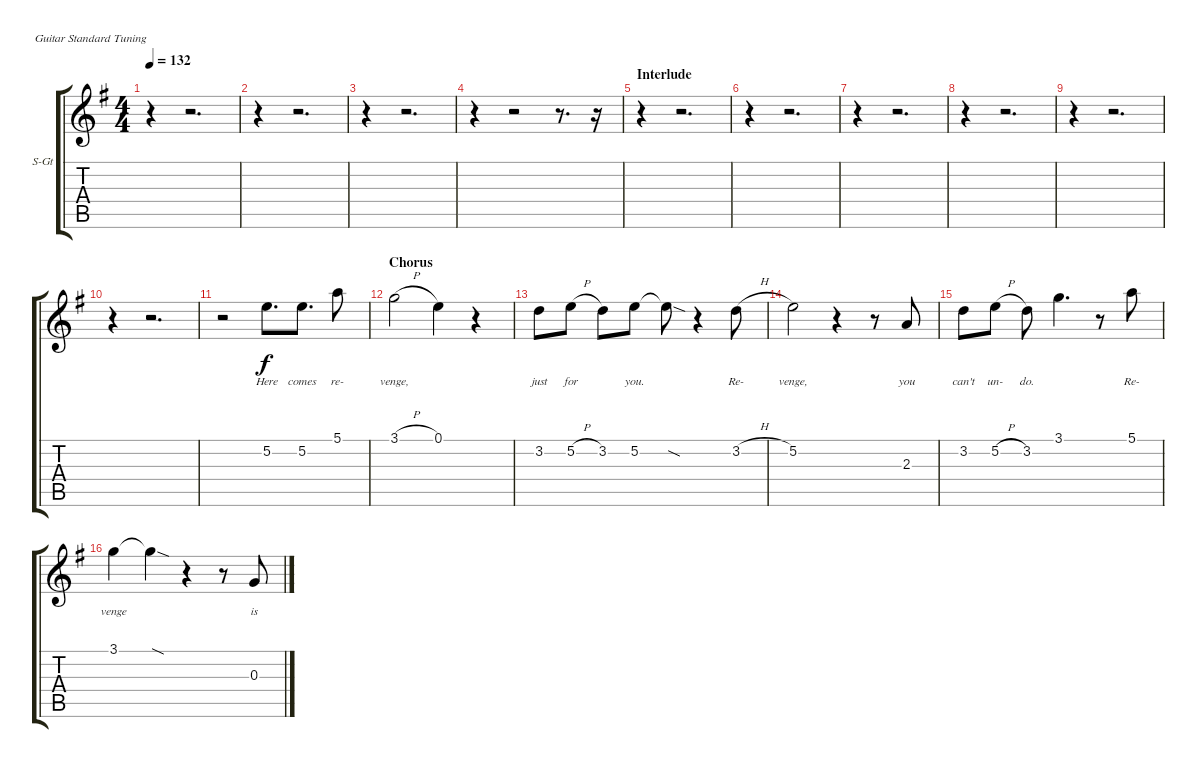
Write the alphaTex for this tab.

\bracketExtendMode groupsimilarinstruments
\firstSystemTrackNameOrientation horizontal
\otherSystemsTrackNameOrientation horizontal
\track ("Vocals" "S-Gt") {instrument clarinet}
\staff {score tabs}
\tuning (E4 B3 G3 D3 A2 E2)
\displaytranspose 12
\ts (4 4)
\tempo 132
\clef g2
\ks g
r.4{dy f} r.2{d} |
r.4 r.2{d} |
r.4 r.2{d} |
r.4 r.2 r.8{d} r.16 |
\section ("" "Interlude")
r.4 r.2{d} |
r.4 r.2{d} |
r.4 r.2{d} |
r.4 r.2{d} |
r.4 r.2{d} |
r.4 r.2{d} |
r.2 5.2.8{d lyrics (0 "Here") lyrics (1 "") lyrics (2 "") lyrics (3 "") lyrics (4 "")} 5.2.8{d lyrics (0 "comes") lyrics (1 "") lyrics (2 "") lyrics (3 "") lyrics (4 "")} 5.1.8{lyrics (0 "re-") lyrics (1 "") lyrics (2 "") lyrics (3 "") lyrics (4 "")} |
\section ("" "Chorus")
3.1{h}.2{lyrics (0 "venge,") lyrics (1 "") lyrics (2 "") lyrics (3 "") lyrics (4 "")} 0.1.4 r.4 |
3.2.8{lyrics (0 "just") lyrics (1 "") lyrics (2 "") lyrics (3 "") lyrics (4 "")} 5.2{h}.8{lyrics (0 "for") lyrics (1 "") lyrics (2 "") lyrics (3 "") lyrics (4 "")} 3.2.8 5.2.8{lyrics (0 "you.") lyrics (1 "") lyrics (2 "") lyrics (3 "") lyrics (4 "")} 5.2{sod t}.8 r.4 3.2{h}.8{lyrics (0 "Re-") lyrics (1 "") lyrics (2 "") lyrics (3 "") lyrics (4 "")} |
5.2.2{lyrics (0 "venge,") lyrics (1 "") lyrics (2 "") lyrics (3 "") lyrics (4 "")} r.4 r.8 2.3.8{lyrics (0 "you") lyrics (1 "") lyrics (2 "") lyrics (3 "") lyrics (4 "")} |
3.2.8{lyrics (0 "can't") lyrics (1 "") lyrics (2 "") lyrics (3 "") lyrics (4 "")} 5.2{h}.8{lyrics (0 "un-") lyrics (1 "") lyrics (2 "") lyrics (3 "") lyrics (4 "")} 3.2.8{lyrics (0 "do.") lyrics (1 "") lyrics (2 "") lyrics (3 "") lyrics (4 "")} 3.1.4{d} r.8 5.1.8{lyrics (0 "Re-") lyrics (1 "") lyrics (2 "") lyrics (3 "") lyrics (4 "")} |
3.1.4{lyrics (0 "venge") lyrics (1 "") lyrics (2 "") lyrics (3 "") lyrics (4 "")} 3.1{sod t}.4 r.4 r.8 0.3.8{lyrics (0 "is") lyrics (1 "") lyrics (2 "") lyrics (3 "") lyrics (4 "")}
